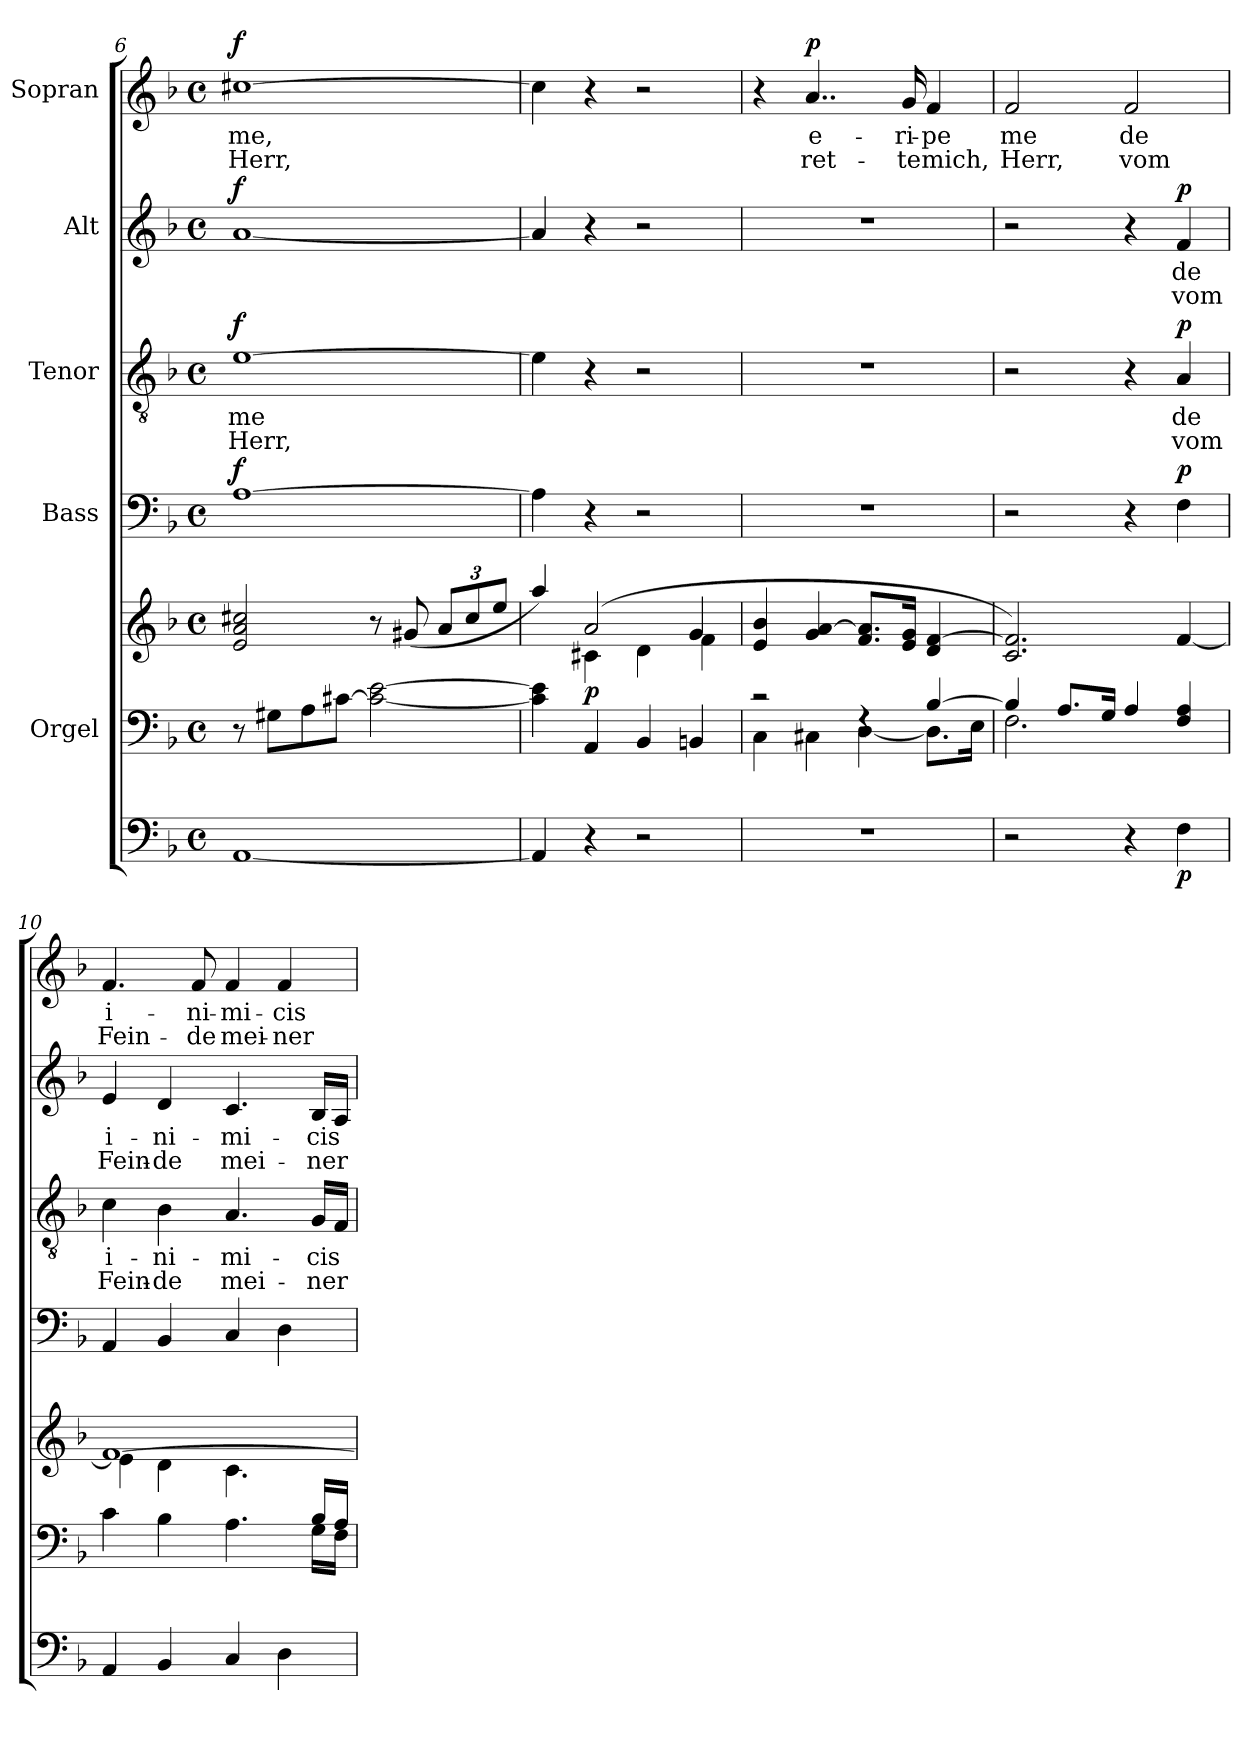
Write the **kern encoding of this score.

**kern	**dynam	**kern	**kern	**dynam	**kern	**dynam	**kern	**text	**text	**dynam	**kern	**text	**text	**dynam	**kern	**text	**text	**dynam
*part6	*part6	*part5	*part5	*part5	*part4	*part4	*part3	*part3	*part3	*part3	*part2	*part2	*part2	*part2	*part1	*part1	*part1	*part1
*staff7	*staff7	*staff6	*staff5	*staff5/6	*staff4	*staff4	*staff3	*staff3	*staff3	*staff3	*staff2	*staff2	*staff2	*staff2	*staff1	*staff1	*staff1	*staff1
*	*	*I"Orgel	*	*	*I"Bass	*	*I"Tenor	*	*	*	*I"Alt	*	*	*	*I"Sopran	*	*	*
!!LO:LB:g=z
*clefF4	*	*clefF4	*clefG2	*	*clefF4	*	*clefGv2	*	*	*	*clefG2	*	*	*	*clefG2	*	*	*
*k[b-]	*	*k[b-]	*k[b-]	*	*k[b-]	*	*k[b-]	*	*	*	*k[b-]	*	*	*	*k[b-]	*	*	*
*F:	*	*F:	*F:	*	*F:	*	*F:	*	*	*	*F:	*	*	*	*F:	*	*	*
*M4/4	*	*M4/4	*M4/4	*	*M4/4	*	*M4/4	*	*	*	*M4/4	*	*	*	*M4/4	*	*	*
*met(c)	*	*met(c)	*met(c)	*	*met(c)	*	*met(c)	*	*	*	*met(c)	*	*	*	*met(c)	*	*	*
=6	=6	=6	=6	=6	=6	=6	=6	=6	=6	=6	=6	=6	=6	=6	=6	=6	=6	=6
!	!	!	!	!	!	!LO:DY:a	!	!	!	!LO:DY:a	!	!	!	!LO:DY:a	!	!	!	!LO:DY:a
[1AA	.	8r	2e/ 2a/ 2cc#X/	.	[1A	f	[1e	me	Herr,	f	[1a	.	.	f	[1cc#X	me,	Herr,	f
.	.	8G#X\L	.	.	.	.	.	.	.	.	.	.	.	.	.	.	.	.
.	.	8A\	.	.	.	.	.	.	.	.	.	.	.	.	.	.	.	.
.	.	[8c#X\J	.	.	.	.	.	.	.	.	.	.	.	.	.	.	.	.
.	.	2c#\_ [2e\	8r	.	.	.	.	.	.	.	.	.	.	.	.	.	.	.
.	.	.	(>8g#X/	.	.	.	.	.	.	.	.	.	.	.	.	.	.	.
*	*	*	*Xbrackettup	*	*	*	*	*	*	*	*	*	*	*	*	*	*	*
.	.	.	12a/L	.	.	.	.	.	.	.	.	.	.	.	.	.	.	.
.	.	.	12cc#/	.	.	.	.	.	.	.	.	.	.	.	.	.	.	.
.	.	.	12ee/J	.	.	.	.	.	.	.	.	.	.	.	.	.	.	.
=7	=7	=7	=7	=7	=7	=7	=7	=7	=7	=7	=7	=7	=7	=7	=7	=7	=7	=7
*	*	*	*^	*	*	*	*	*	*	*	*	*	*	*	*	*	*	*
4AA/]	.	4c#\] 4e\]	4aa/)	4ryy	.	4A\]	.	4e\]	.	.	.	4a/]	.	.	.	4cc#\]	.	.	.
!	!	!	!	!	!LO:DY:b	!	!	!	!	!	!	!	!	!	!	!	!	!	!
4r	.	4AA/	(2a/	4c#X\	p	4r	.	4r	.	.	.	4r	.	.	.	4r	.	.	.
2r	.	4BB-/	.	4d\	.	2r	.	2r	.	.	.	2r	.	.	.	2r	.	.	.
.	.	4BBn/	4g/	4f\	.	.	.	.	.	.	.	.	.	.	.	.	.	.	.
*	*	*	*v	*v	*	*	*	*	*	*	*	*	*	*	*	*	*	*	*
=8	=8	=8	=8	=8	=8	=8	=8	=8	=8	=8	=8	=8	=8	=8	=8	=8	=8	=8
*	*	*^	*	*	*	*	*	*	*	*	*	*	*	*	*	*	*	*
1r	.	2r	4C\	4e/ 4b-/	.	1r	.	1r	.	.	.	1r	.	.	.	4r	.	.	.
!	!	!	!	!	!	!	!	!	!	!	!	!	!	!	!	!	!	!	!LO:DY:a
.	.	.	4C#X\	4g/ [4a/	.	.	.	.	.	.	.	.	.	.	.	4..a/	e-	ret-	p
.	.	4rF	[4D\	8.f/ 8.a/]L	.	.	.	.	.	.	.	.	.	.	.	.	.	.	.
.	.	.	.	16e/ 16g/Jk	.	.	.	.	.	.	.	.	.	.	.	16g/	-ri-	-te	.
.	.	[4B-/	8.D\L]	4d/ [4f/	.	.	.	.	.	.	.	.	.	.	.	4f/	-pe	mich,	.
.	.	.	16E\Jk	.	.	.	.	.	.	.	.	.	.	.	.	.	.	.	.
=9	=9	=9	=9	=9	=9	=9	=9	=9	=9	=9	=9	=9	=9	=9	=9	=9	=9	=9	=9
2r	.	4B-/]	2.F\	2.c/ 2.f/])	.	2r	.	2r	.	.	.	2r	.	.	.	2f/	me	Herr,	.
.	.	8.A/L	.	.	.	.	.	.	.	.	.	.	.	.	.	.	.	.	.
.	.	16G/Jk	.	.	.	.	.	.	.	.	.	.	.	.	.	.	.	.	.
4r	.	4A/	.	.	.	4r	.	4r	.	.	.	4r	.	.	.	2f/	de	vom	.
!	!LO:DY:b	!	!	!	!	!	!LO:DY:a	!	!	!	!LO:DY:a	!	!	!	!LO:DY:a	!	!	!	!
4F\	p	4F/ 4A/	4ryy	[4f/	.	4F\	p	4A/	de	vom	p	4f/	de	vom	p	.	.	.	.
=10	=10	=10	=10	=10	=10	=10	=10	=10	=10	=10	=10	=10	=10	=10	=10	=10	=10	=10	=10
*	*	*	*	*^	*	*	*	*	*	*	*	*	*	*	*	*	*	*	*
4AA/	.	2..ryy	4c\	1f_	4e\	.	4AA/	.	4c\	i-	Fein-	.	4e/	i-	Fein-	.	4.f/	i-	Fein-	.
4BB-/	.	.	4B-\	.	4d\	.	4BB-/	.	4B-\	-ni-	-de	.	4d/	-ni-	-de	.	.	.	.	.
.	.	.	.	.	.	.	.	.	.	.	.	.	.	.	.	.	8f/	-ni-	-de	.
4C/	.	.	4.A\	.	4.c\	.	4C/	.	4.A/	-mi-	mei-	.	4.c/	-mi-	mei-	.	4f/	-mi-	mei-	.
4D\	.	.	.	.	.	.	4D\	.	.	.	.	.	.	.	.	.	4f/	-cis	-ner	.
.	.	16B-/LL	16G\LL	.	8ryy	.	.	.	16G/LL	-cis	-ner	.	16B-/LL	-cis	-ner	.	.	.	.	.
.	.	16A/JJ	16F\JJ	.	.	.	.	.	16F/JJ	.	.	.	16A/JJ	.	.	.	.	.	.	.
*	*	*v	*v	*	*	*	*	*	*	*	*	*	*	*	*	*	*	*	*	*
*	*	*	*v	*v	*	*	*	*	*	*	*	*	*	*	*	*	*	*	*
=	=	=	=	=	=	=	=	=	=	=	=	=	=	=	=	=	=	=
*-	*-	*-	*-	*-	*-	*-	*-	*-	*-	*-	*-	*-	*-	*-	*-	*-	*-	*-
